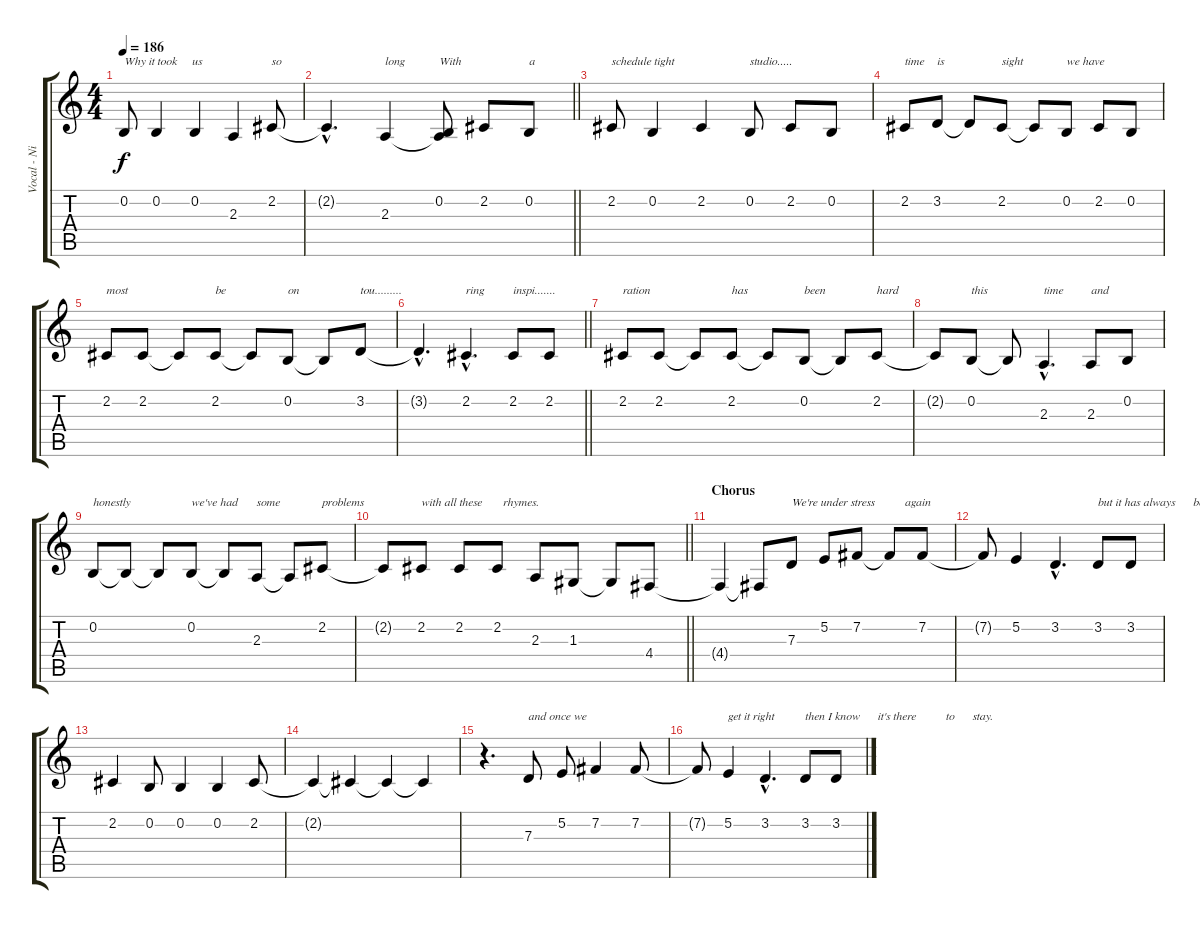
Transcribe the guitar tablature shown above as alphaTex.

\track ("Vocal - Nikola" "Vocal - Ni") {instrument flute}
\staff {score tabs}
\tuning (E4 B3 G3 D3 A2 E2) {hide}
\ts (4 4)
\tempo 186
\clef g2
\ks c
0.2.8{txt "Why it took     us " dy f} 0.2.4 0.2.4 2.3.4 2.2.8{txt "so"} |
\barLineRight lightlight
2.2{hac t}.4{d} 2.3.4{txt "long"} (0.2 2.3{t}).8{txt "With"} 2.2.8 0.2.8{txt "a"} |
2.2.8{txt "schedule tight"} 0.2.4 2.2.4 0.2.8{txt "studio....."} 2.2.8 0.2.8 |
2.2.8{txt "time"} 3.2.8{txt "is"} 3.2{t}.8 2.2.8{txt "sight"} 2.2{t}.8 0.2.8{txt "we have"} 2.2.8 0.2.8 |
2.2.8{txt "most"} 2.2.8 2.2{t}.8 2.2.8{txt "be"} 2.2{t}.8 0.2.8{txt "on"} 0.2{t}.8 3.2.8{txt "tou........."} |
\barLineRight lightlight
3.2{hac t}.4{d} 2.2{hac}.4{d txt "ring"} 2.2.8{txt "inspi......."} 2.2.8 |
2.2.8{txt "ration"} 2.2.8 2.2{t}.8 2.2.8{txt "has"} 2.2{t}.8 0.2.8{txt "been"} 0.2{t}.8 2.2.8{txt "hard"} |
2.2{t}.8 0.2.8{txt "this"} 0.2{t}.8 2.3{hac}.4{d txt "time"} 2.3.8{txt "and"} 0.2.8 |
0.2.8{txt "honestly"} 0.2{t}.8 0.2{t}.8 0.2.8{txt "we've had"} 0.2{t}.8 2.3.8{txt "some"} 2.3{t}.8 2.2.8{txt "problems"} |
\barLineRight lightlight
2.2{t}.8 2.2.8{txt "with all these       rhymes. "} 2.2.8 2.2.8 2.3.8 1.3.8 1.3{t}.8 4.4.8 |
\section ("" "Chorus")
4.4{t}.4 4.4{t}.8 7.3.8{txt "We're under stress          again"} 5.2.8 7.2.8 7.2{t}.8 7.2.8 |
7.2{t}.8 5.2.4 3.2{hac}.4{d} 3.2.8{txt "but it has always      been      that way"} 3.2.8 |
2.2.4 0.2.8 0.2.4 0.2.4 2.2.8 |
2.2{t}.4 2.2{t}.4 2.2{t}.4 2.2{t}.4 |
r.4{d} 7.3.8{txt "and once we "} 5.2.8 7.2.4 7.2.8 |
7.2{t}.8 5.2.4{txt "get it right"} 3.2{hac}.4{d} 3.2.8{txt "then I know      it's there          to      stay."} 3.2.8
